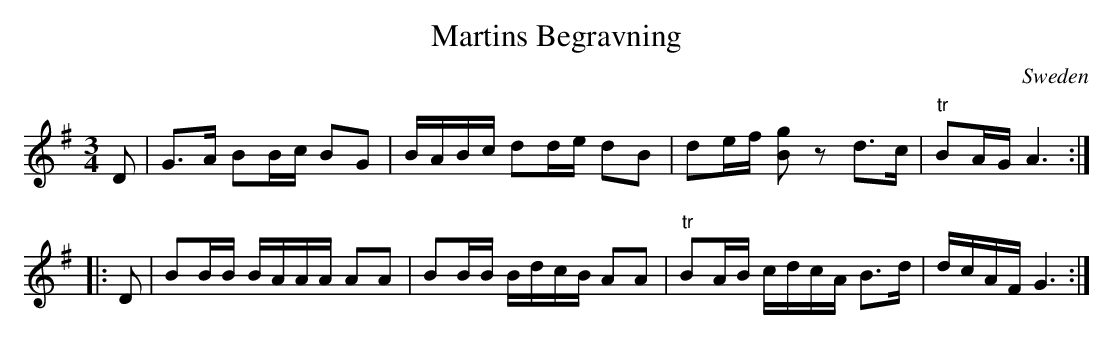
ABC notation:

X:1
T:Martins Begravning
L:1/16
M:3/4
O:Sweden
K:G major
D2|\
G3A B2Bc B2G2|BABc d2de d2B2|\
d2ef [g2B2]z2 d3c|"tr"B2AG A6:|
|:\
D2|\
B2BB BAAA A2A2|B2BB BdcB A2A2|\
"tr"B2AB cdcA B3d|dcAF G6:|
